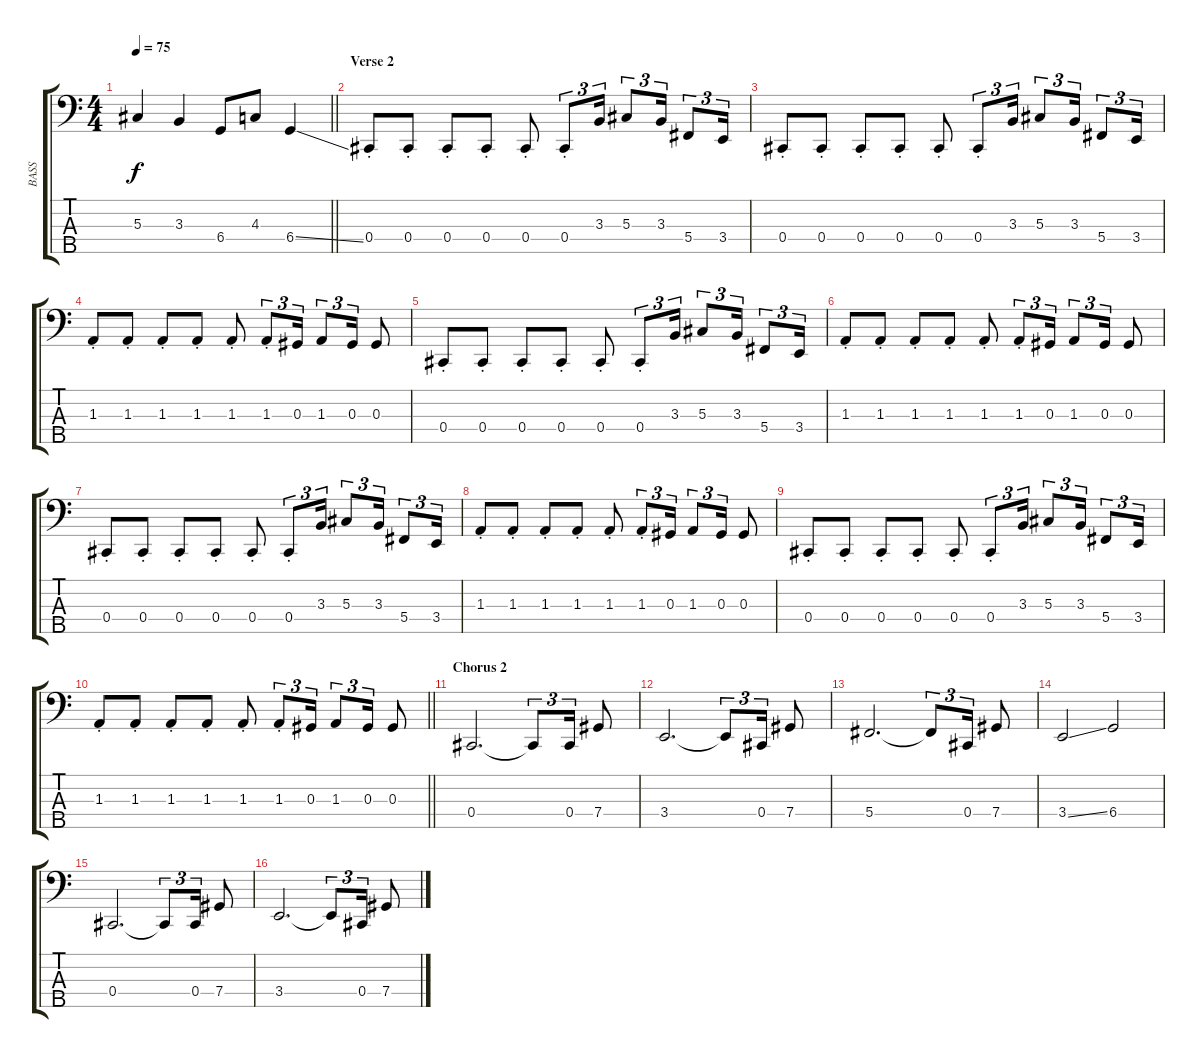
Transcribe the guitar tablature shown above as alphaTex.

\track ("BASS" "BASS") {instrument electricbassfinger}
\staff {score tabs}
\tuning (Gb2 Db2 Ab1 Db1 Bb0) {hide}
\ts (4 4)
\tempo 75
\clef f4
\barLineRight lightlight
\ks c
5.3.4{dy f} 3.3.4 6.4.8 4.3.8 6.4{ss}.4 |
\section ("" "Verse 2")
0.4{st}.8 0.4{st}.8 0.4{st}.8 0.4{st}.8 0.4{st}.8 0.4{st}.8{tu (3 2)} 3.3.16{tu (3 2)} 5.3.8{tu (3 2)} 3.3.16{tu (3 2)} 5.4.8{tu (3 2)} 3.4.16{tu (3 2)} |
0.4{st}.8 0.4{st}.8 0.4{st}.8 0.4{st}.8 0.4{st}.8 0.4{st}.8{tu (3 2)} 3.3.16{tu (3 2)} 5.3.8{tu (3 2)} 3.3.16{tu (3 2)} 5.4.8{tu (3 2)} 3.4.16{tu (3 2)} |
1.3{st}.8 1.3{st}.8 1.3{st}.8 1.3{st}.8 1.3{st}.8 1.3{st}.8{tu (3 2)} 0.3.16{tu (3 2)} 1.3.8{tu (3 2)} 0.3.16{tu (3 2)} 0.3.8 |
0.4{st}.8 0.4{st}.8 0.4{st}.8 0.4{st}.8 0.4{st}.8 0.4{st}.8{tu (3 2)} 3.3.16{tu (3 2)} 5.3.8{tu (3 2)} 3.3.16{tu (3 2)} 5.4.8{tu (3 2)} 3.4.16{tu (3 2)} |
1.3{st}.8 1.3{st}.8 1.3{st}.8 1.3{st}.8 1.3{st}.8 1.3{st}.8{tu (3 2)} 0.3.16{tu (3 2)} 1.3.8{tu (3 2)} 0.3.16{tu (3 2)} 0.3.8 |
0.4{st}.8 0.4{st}.8 0.4{st}.8 0.4{st}.8 0.4{st}.8 0.4{st}.8{tu (3 2)} 3.3.16{tu (3 2)} 5.3.8{tu (3 2)} 3.3.16{tu (3 2)} 5.4.8{tu (3 2)} 3.4.16{tu (3 2)} |
1.3{st}.8 1.3{st}.8 1.3{st}.8 1.3{st}.8 1.3{st}.8 1.3{st}.8{tu (3 2)} 0.3.16{tu (3 2)} 1.3.8{tu (3 2)} 0.3.16{tu (3 2)} 0.3.8 |
0.4{st}.8 0.4{st}.8 0.4{st}.8 0.4{st}.8 0.4{st}.8 0.4{st}.8{tu (3 2)} 3.3.16{tu (3 2)} 5.3.8{tu (3 2)} 3.3.16{tu (3 2)} 5.4.8{tu (3 2)} 3.4.16{tu (3 2)} |
\barLineRight lightlight
1.3{st}.8 1.3{st}.8 1.3{st}.8 1.3{st}.8 1.3{st}.8 1.3{st}.8{tu (3 2)} 0.3.16{tu (3 2)} 1.3.8{tu (3 2)} 0.3.16{tu (3 2)} 0.3.8 |
\section ("" "Chorus 2")
0.4.2{d} 0.4{t}.8{tu (3 2)} 0.4.16{tu (3 2)} 7.4.8 |
3.4.2{d} 3.4{t}.8{tu (3 2)} 0.4.16{tu (3 2)} 7.4.8 |
5.4.2{d} 5.4{t}.8{tu (3 2)} 0.4.16{tu (3 2)} 7.4.8 |
3.4{ss}.2 6.4.2 |
0.4.2{d} 0.4{t}.8{tu (3 2)} 0.4.16{tu (3 2)} 7.4.8 |
3.4.2{d} 3.4{t}.8{tu (3 2)} 0.4.16{tu (3 2)} 7.4.8
